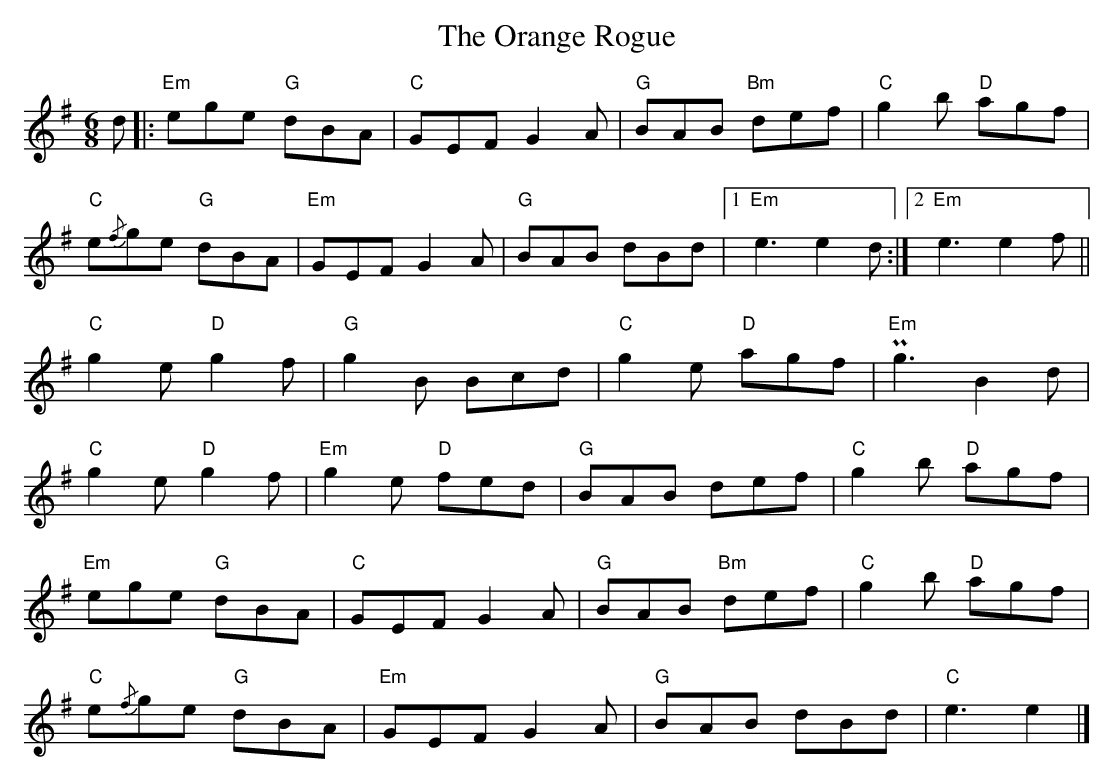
X:1
T:The Orange Rogue
L:1/4
M:6/8
K:G
V:1
d/ |: "Em" e/g/e/ "G" d/B/A/ | "C" G/E/F/ G A/ | "G" B/A/B/ "Bm" d/e/f/ |  "C" g b/ "D" a/g/f/ |
"C" e/{/f}g/e/ "G" d/B/A/ | "Em" G/E/F/ G A/ | "G" B/A/B/ d/B/d/ |1  "Em" e3/2 e d/ :|2 "Em" e3/2 e f/ ||
"C" g e/ "D" g f/ | "G" g B/ B/c/d/ |  "C" g e/ "D" a/g/f/ | "Em" Pg3/2 B d/ |
"C" g e/ "D" g f/ | "Em" g e/ "D" f/e/d/ |  "G" B/A/B/ d/e/f/ | "C" g b/ "D" a/g/f/ |
"Em" e/g/e/ "G" d/B/A/ | "C" G/E/F/ G A/ |  "G" B/A/B/ "Bm" d/e/f/ | "C" g b/ "D" a/g/f/ |
"C" e/{/f}g/e/ "G" d/B/A/ | "Em" G/E/F/ G A/ |  "G" B/A/B/ d/B/d/ | "C" e3/2 e |]
